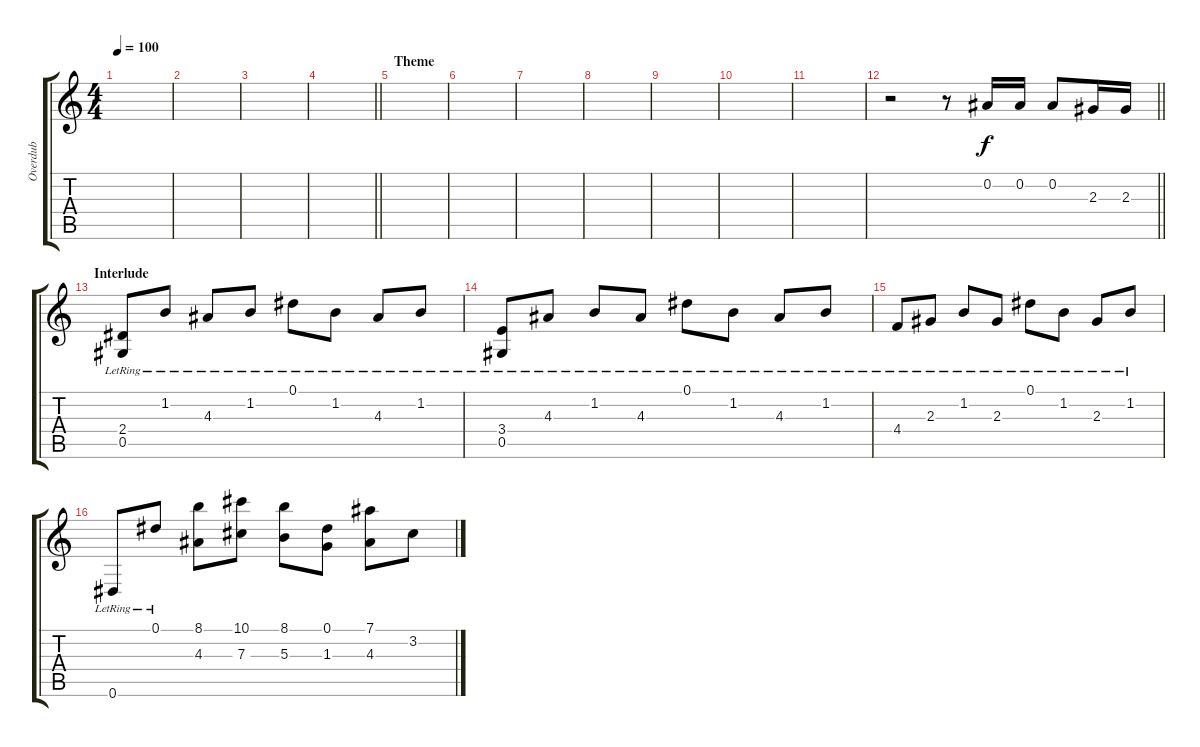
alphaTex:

\track ("Overdub" "Overdub") {instrument distortionguitar}
\staff {score tabs}
\tuning (Eb4 Bb3 Gb3 Db3 Ab2 Eb2) {hide}
\ts (4 4)
\tempo 100
\clef g2
\ks c
|
|
|
\barLineRight lightlight
|
\section ("" "Theme")
|
|
|
|
|
|
|
\barLineRight lightlight
r.2 r.8 0.2.16{instrument electricguitarclean} 0.2.16 0.2.8 2.3.16 2.3.16 |
\section ("" "Interlude")
(2.4{lr} 0.5{lr}).8 1.2{lr}.8 4.3{lr}.8 1.2{lr}.8 0.1{lr}.8 1.2{lr}.8 4.3{lr}.8 1.2{lr}.8 |
(3.4{lr} 0.5{lr}).8 4.3{lr}.8 1.2{lr}.8 4.3{lr}.8 0.1{lr}.8 1.2{lr}.8 4.3{lr}.8 1.2{lr}.8 |
4.4{lr}.8 2.3{lr}.8 1.2{lr}.8 2.3{lr}.8 0.1{lr}.8 1.2{lr}.8 2.3{lr}.8 1.2{lr}.8 |
0.6{lr}.8 0.1{lr}.8 (8.1 4.3).8 (10.1 7.3).8 (8.1 5.3).8 (0.1 1.3).8 (7.1 4.3).8 3.2.8
